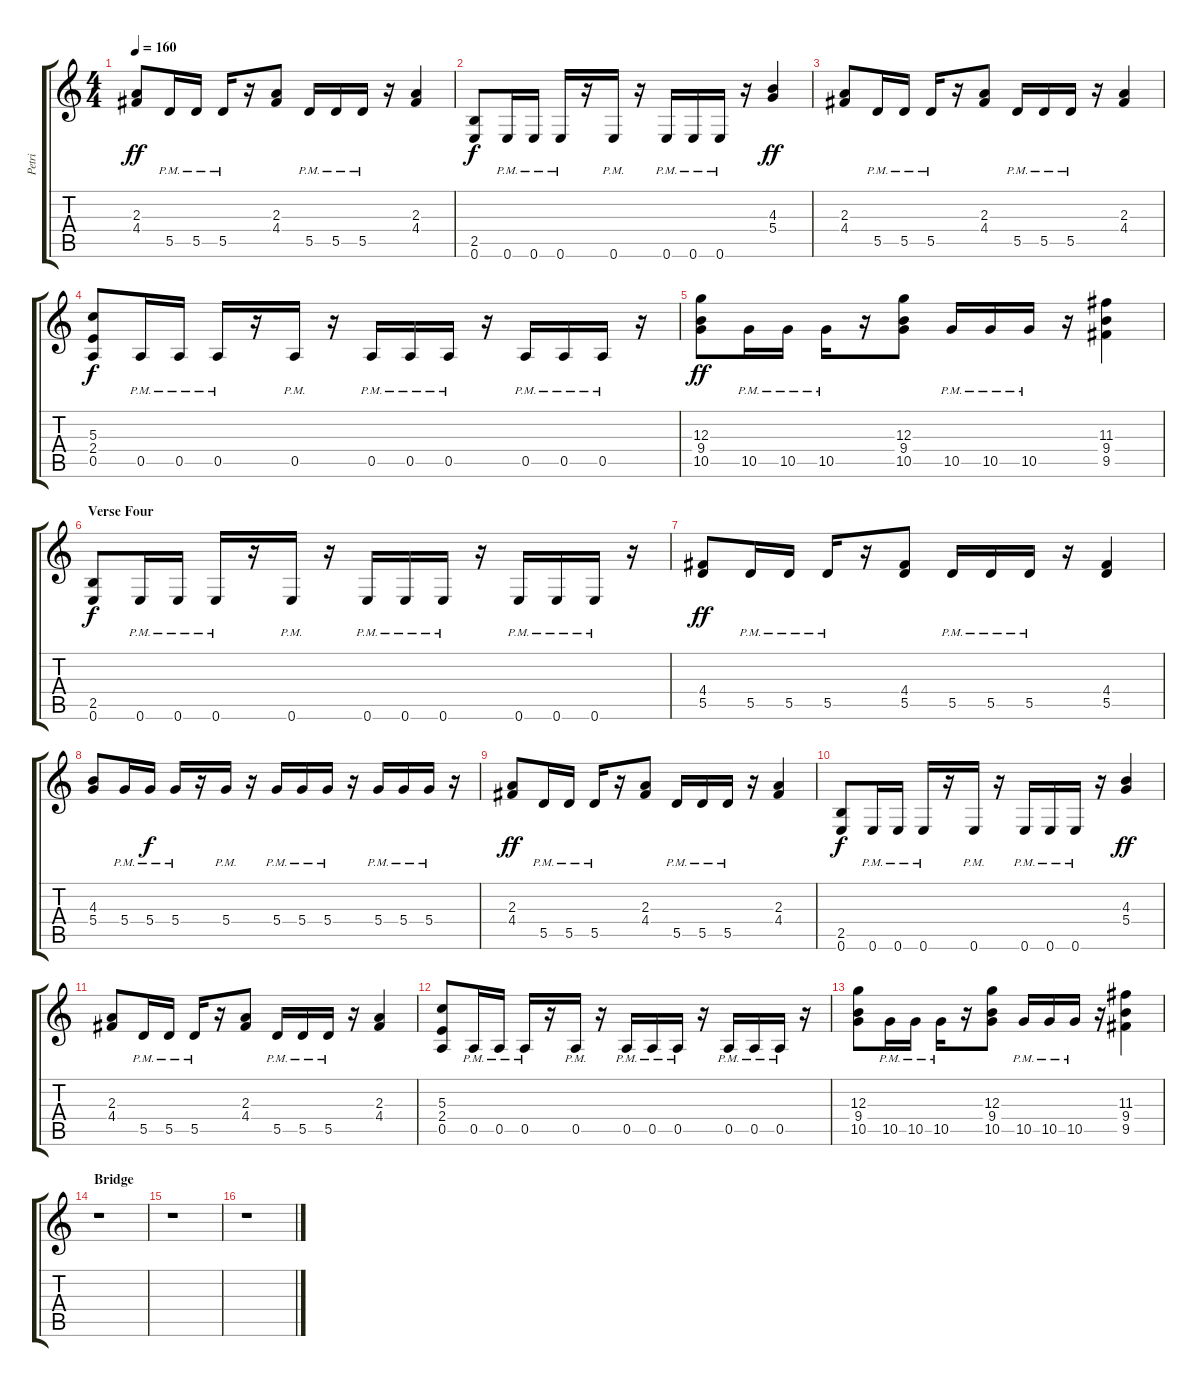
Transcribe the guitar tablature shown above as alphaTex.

\track ("Petri" "Petri") {instrument distortionguitar}
\staff {score tabs}
\tuning (E4 B3 G3 D3 A2 E2) {hide}
\ts (4 4)
\tempo 160
\clef g2
\ks c
(2.3 4.4).8{dy ff} 5.5{pm}.16 5.5{pm}.16 5.5{pm}.16 r.16 (2.3 4.4).8 5.5{pm}.16 5.5{pm}.16 5.5{pm}.16 r.16 (2.3 4.4).4 |
(2.5 0.6).8{dy f} 0.6{pm}.16 0.6{pm}.16 0.6{pm}.16 r.16 0.6{pm}.16 r.16 0.6{pm}.16 0.6{pm}.16 0.6{pm}.16 r.16 (4.3 5.4).4{dy ff} |
(2.3 4.4).8 5.5{pm}.16 5.5{pm}.16 5.5{pm}.16 r.16 (2.3 4.4).8 5.5{pm}.16 5.5{pm}.16 5.5{pm}.16 r.16 (2.3 4.4).4 |
(5.3 2.4 0.5).8{dy f} 0.5{pm}.16 0.5{pm}.16 0.5{pm}.16 r.16 0.5{pm}.16 r.16 0.5{pm}.16 0.5{pm}.16 0.5{pm}.16 r.16 0.5{pm}.16 0.5{pm}.16 0.5{pm}.16 r.16 |
(12.3 9.4 10.5).8{dy ff} 10.5{pm}.16 10.5{pm}.16 10.5{pm}.16 r.16 (12.3 9.4 10.5).8 10.5{pm}.16 10.5{pm}.16 10.5{pm}.16 r.16 (11.3 9.4 9.5).4 |
\section ("" "Verse Four")
(2.5 0.6).8{dy f} 0.6{pm}.16 0.6{pm}.16 0.6{pm}.16 r.16 0.6{pm}.16 r.16 0.6{pm}.16 0.6{pm}.16 0.6{pm}.16 r.16 0.6{pm}.16 0.6{pm}.16 0.6{pm}.16 r.16 |
(4.4 5.5).8{dy ff} 5.5{pm}.16 5.5{pm}.16 5.5{pm}.16 r.16 (4.4 5.5).8 5.5{pm}.16 5.5{pm}.16 5.5{pm}.16 r.16 (4.4 5.5).4 |
(4.3 5.4).8 5.4{pm}.16 5.4{pm}.16{dy f} 5.4{pm}.16 r.16 5.4{pm}.16 r.16 5.4{pm}.16 5.4{pm}.16 5.4{pm}.16 r.16 5.4{pm}.16 5.4{pm}.16 5.4{pm}.16 r.16 |
(2.3 4.4).8{dy ff} 5.5{pm}.16 5.5{pm}.16 5.5{pm}.16 r.16 (2.3 4.4).8 5.5{pm}.16 5.5{pm}.16 5.5{pm}.16 r.16 (2.3 4.4).4 |
(2.5 0.6).8{dy f} 0.6{pm}.16 0.6{pm}.16 0.6{pm}.16 r.16 0.6{pm}.16 r.16 0.6{pm}.16 0.6{pm}.16 0.6{pm}.16 r.16 (4.3 5.4).4{dy ff} |
(2.3 4.4).8 5.5{pm}.16 5.5{pm}.16 5.5{pm}.16 r.16 (2.3 4.4).8 5.5{pm}.16 5.5{pm}.16 5.5{pm}.16 r.16 (2.3 4.4).4 |
(5.3 2.4 0.5).8 0.5{pm}.16 0.5{pm}.16 0.5{pm}.16 r.16 0.5{pm}.16 r.16 0.5{pm}.16 0.5{pm}.16 0.5{pm}.16 r.16 0.5{pm}.16 0.5{pm}.16 0.5{pm}.16 r.16 |
(12.3 9.4 10.5).8 10.5{pm}.16 10.5{pm}.16 10.5{pm}.16 r.16 (12.3 9.4 10.5).8 10.5{pm}.16 10.5{pm}.16 10.5{pm}.16 r.16 (11.3 9.4 9.5).4 |
\section ("" "Bridge")
r.1 |
r.1 |
r.1
